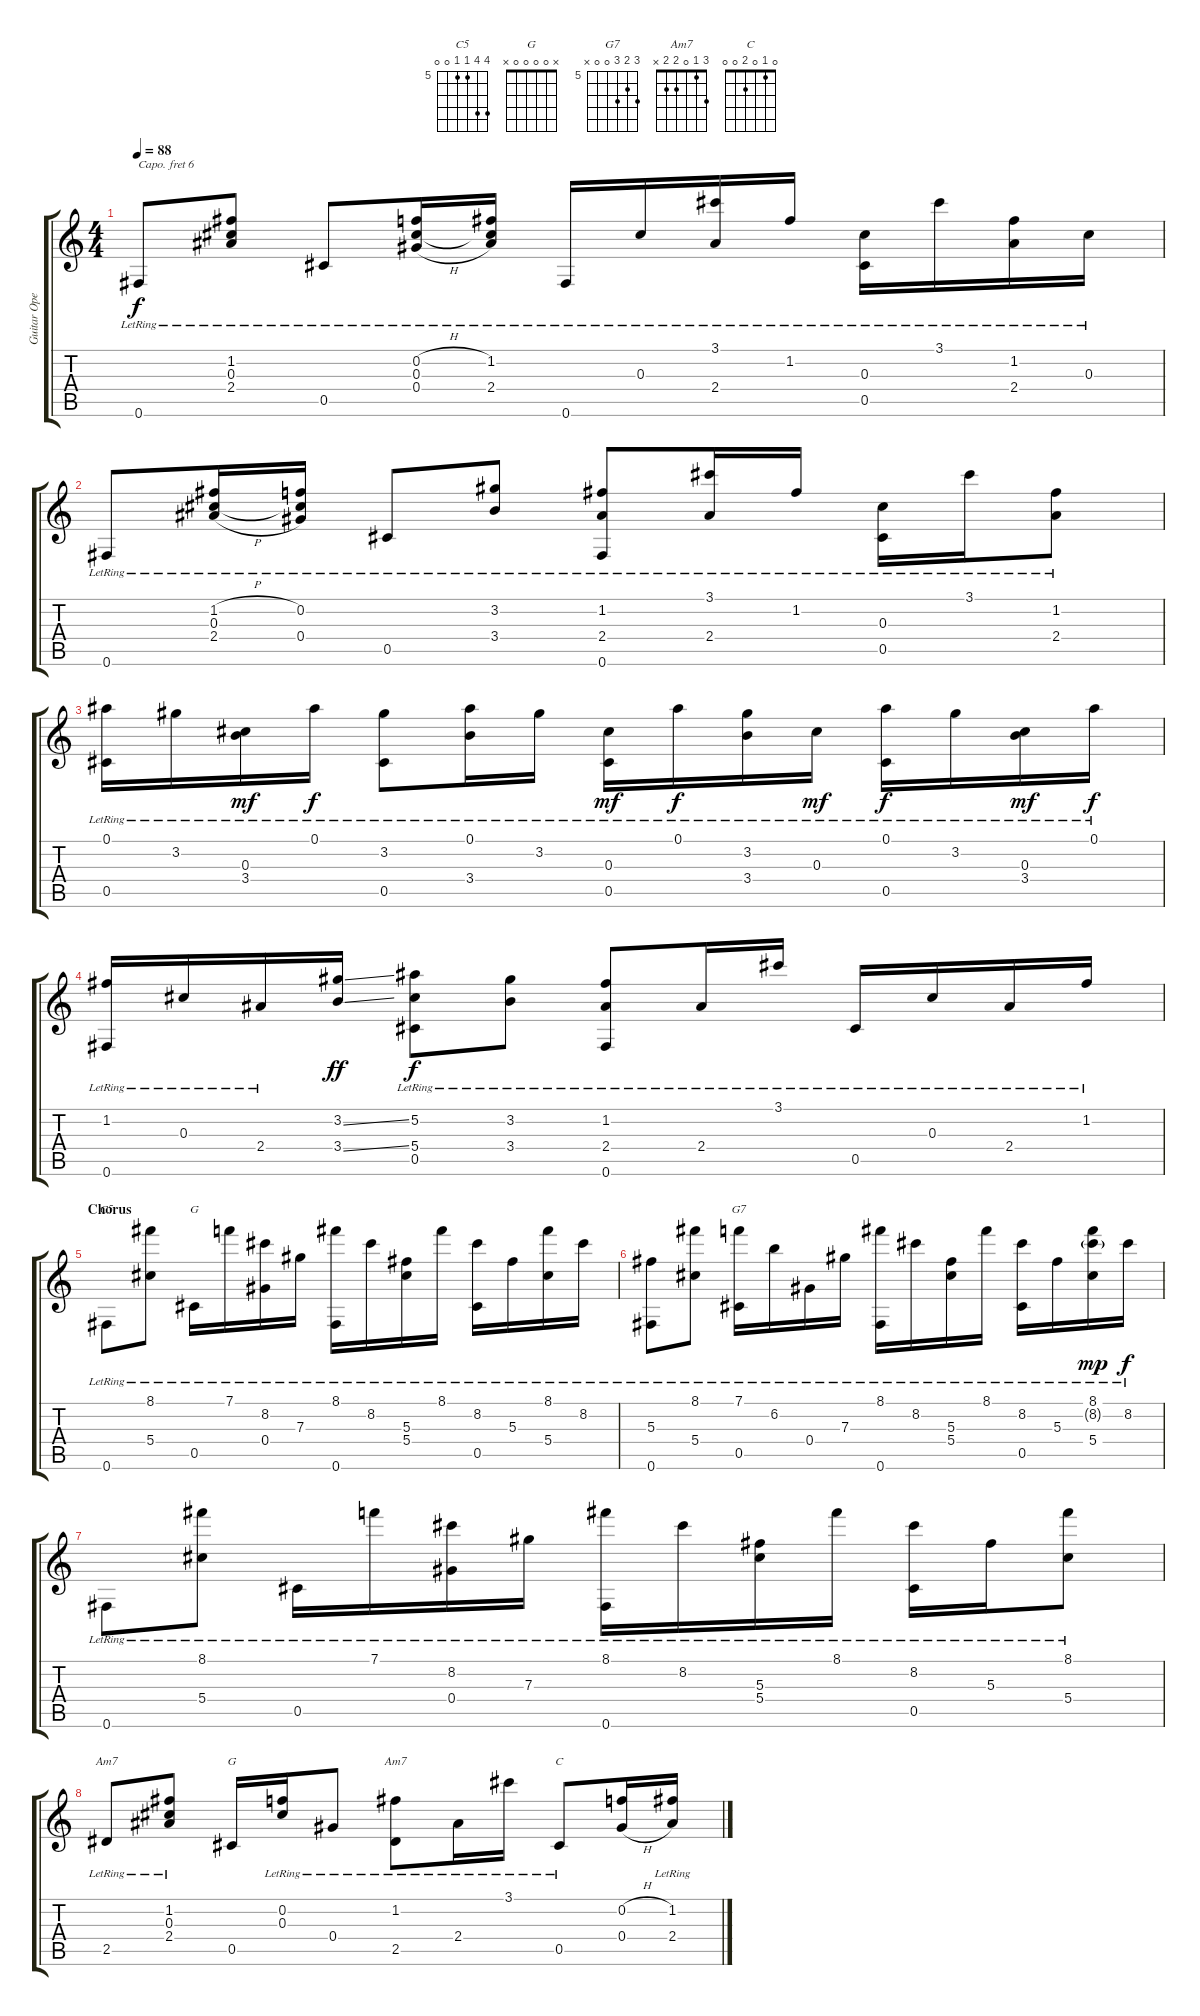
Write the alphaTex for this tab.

\track ("Guitar Open Tuning" "Guitar Ope") {instrument acousticguitarsteel}
\staff {score tabs}
\capo 6
\tuning (E4 B3 G3 D3 G2 C2) {hide}
\chord ("C5" 8 8 5 5 0 0) {firstfret 5}
\chord ("G" 7 8 7 0 0 x) {firstfret 5}
\chord ("G7" 7 6 7 0 0 x) {firstfret 5}
\chord ("Am7" x 1 0 2 2 x)
\chord ("G" x 0 0 0 0 x)
\chord ("Am7" 3 1 0 2 2 x)
\chord ("C" 0 1 0 2 0 0)
\ts (4 4)
\tempo 88
\clef g2
\ks c
0.6{lr}.8{dy f} (1.2{lr} 0.3{lr} 2.4{lr}).8 0.5{lr}.8 (0.2{h} 0.3{lr} 0.4{h}).16 (1.2{lr} 0.3{t} 2.4{lr}).16 0.6{lr}.16 0.3{lr}.16 (3.1{lr} 2.4{lr}).16 1.2{lr}.16 (0.3{lr} 0.5{lr}).16 3.1{lr}.16 (1.2{lr} 2.4{lr}).16 0.3{lr}.16 |
0.6{lr}.8 (1.2{h} 0.3{lr} 2.4{h}).16 (0.2{lr} 0.3{t} 0.4{lr}).16 0.5{lr}.8 (3.2{lr} 3.4{lr}).8 (1.2{lr} 2.4{lr} 0.6{lr}).8 (3.1{lr} 2.4{lr}).16 1.2{lr}.16 (0.3{lr} 0.5{lr}).16 3.1{lr}.16 (1.2{lr} 2.4{lr}).8 |
(0.1{lr} 0.5{lr}).16 3.2{lr}.16 (0.3{lr} 3.4{lr}).16{dy mf} 0.1{lr}.16{dy f} (3.2{lr} 0.5{lr}).8 (0.1{lr} 3.4{lr}).16 3.2{lr}.16 (0.3{lr} 0.5{lr}).16{dy mf} 0.1{lr}.16{dy f} (3.2{lr} 3.4{lr}).16 0.3{lr}.16{dy mf} (0.1{lr} 0.5{lr}).16{dy f} 3.2{lr}.16 (0.3{lr} 3.4{lr}).16{dy mf} 0.1{lr}.16{dy f} |
(1.2{lr} 0.6{lr}).16 0.3{lr}.16 2.4{lr}.16 (3.2{ss} 3.4{ss}).16{dy ff} (5.2{lr} 5.4{lr} 0.5{lr}).8{dy f} (3.2{lr} 3.4{lr}).8 (1.2{lr} 2.4{lr} 0.6{lr}).8 2.4{lr}.16 3.1{lr}.16 0.5{lr}.16 0.3{lr}.16 2.4{lr}.16 1.2{lr}.16 |
\section ("" "Chorus")
0.6{lr}.8{ch "C5"} (8.1{lr} 5.4{lr}).8 0.5{lr}.16{ch "G"} 7.1{lr}.16 (8.2{lr} 0.4).16 7.3{lr}.16 (8.1{lr} 0.6{lr}).16 8.2{lr}.16 (5.3{lr} 5.4{lr}).16 8.1{lr}.16 (8.2{lr} 0.5{lr}).16 5.3{lr}.16 (8.1{lr} 5.4{lr}).16 8.2{lr}.16 |
(5.3{lr} 0.6{lr}).8 (8.1{lr} 5.4{lr}).8 (7.1{lr} 0.5{lr}).16{ch "G7"} 6.2{lr}.16 0.4{lr}.16 7.3{lr}.16 (8.1{lr} 0.6{lr}).16 8.2{lr}.16 (5.3{lr} 5.4{lr}).16 8.1{lr}.16 (8.2{lr} 0.5{lr}).16 5.3{lr}.16 (8.1{lr} 8.2{g lr} 5.4).16{dy mp} 8.2{lr}.16{dy f} |
0.6{lr}.8 (8.1{lr} 5.4{lr}).8 0.5{lr}.16 7.1{lr}.16 (8.2{lr} 0.4).16 7.3{lr}.16 (8.1{lr} 0.6{lr}).16 8.2{lr}.16 (5.3{lr} 5.4{lr}).16 8.1{lr}.16 (8.2{lr} 0.5{lr}).16 5.3{lr}.16 (8.1{lr} 5.4{lr}).8 |
2.5{lr}.8{ch "Am7"} (1.2{lr} 0.3{lr} 2.4{lr}).8 0.5.16{ch "G"} (0.2{lr} 0.3{lr}).16 0.4{lr}.8 (1.2{lr} 2.5{lr}).8{ch "Am7"} 2.4{lr}.16 3.1{lr}.16 0.5{lr}.8{ch "C"} (0.2{h} 0.4{h}).16 (1.2{lr} 2.4{lr}).16
